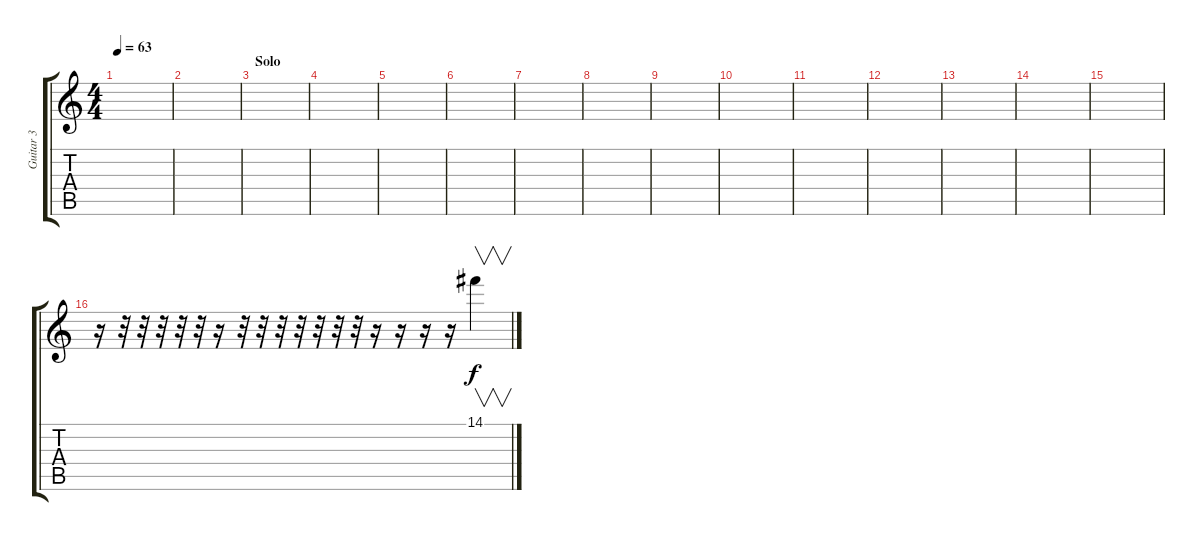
\track ("Guitar 3 " "Guitar 3 ") {instrument distortionguitar}
\staff {score tabs}
\tuning (E4 B3 G3 D3 A2 E2) {hide}
\ts (4 4)
\tempo 63
\clef g2
\ks c
|
|
\section ("" "Solo")
|
|
|
|
|
|
|
|
|
|
|
|
|
r.16 r.32 r.32 r.32 r.32 r.32 r.16 r.32 r.32 r.32 r.32 r.32 r.32 r.32 r.16 r.16 r.16 r.16 14.1.4{v}
